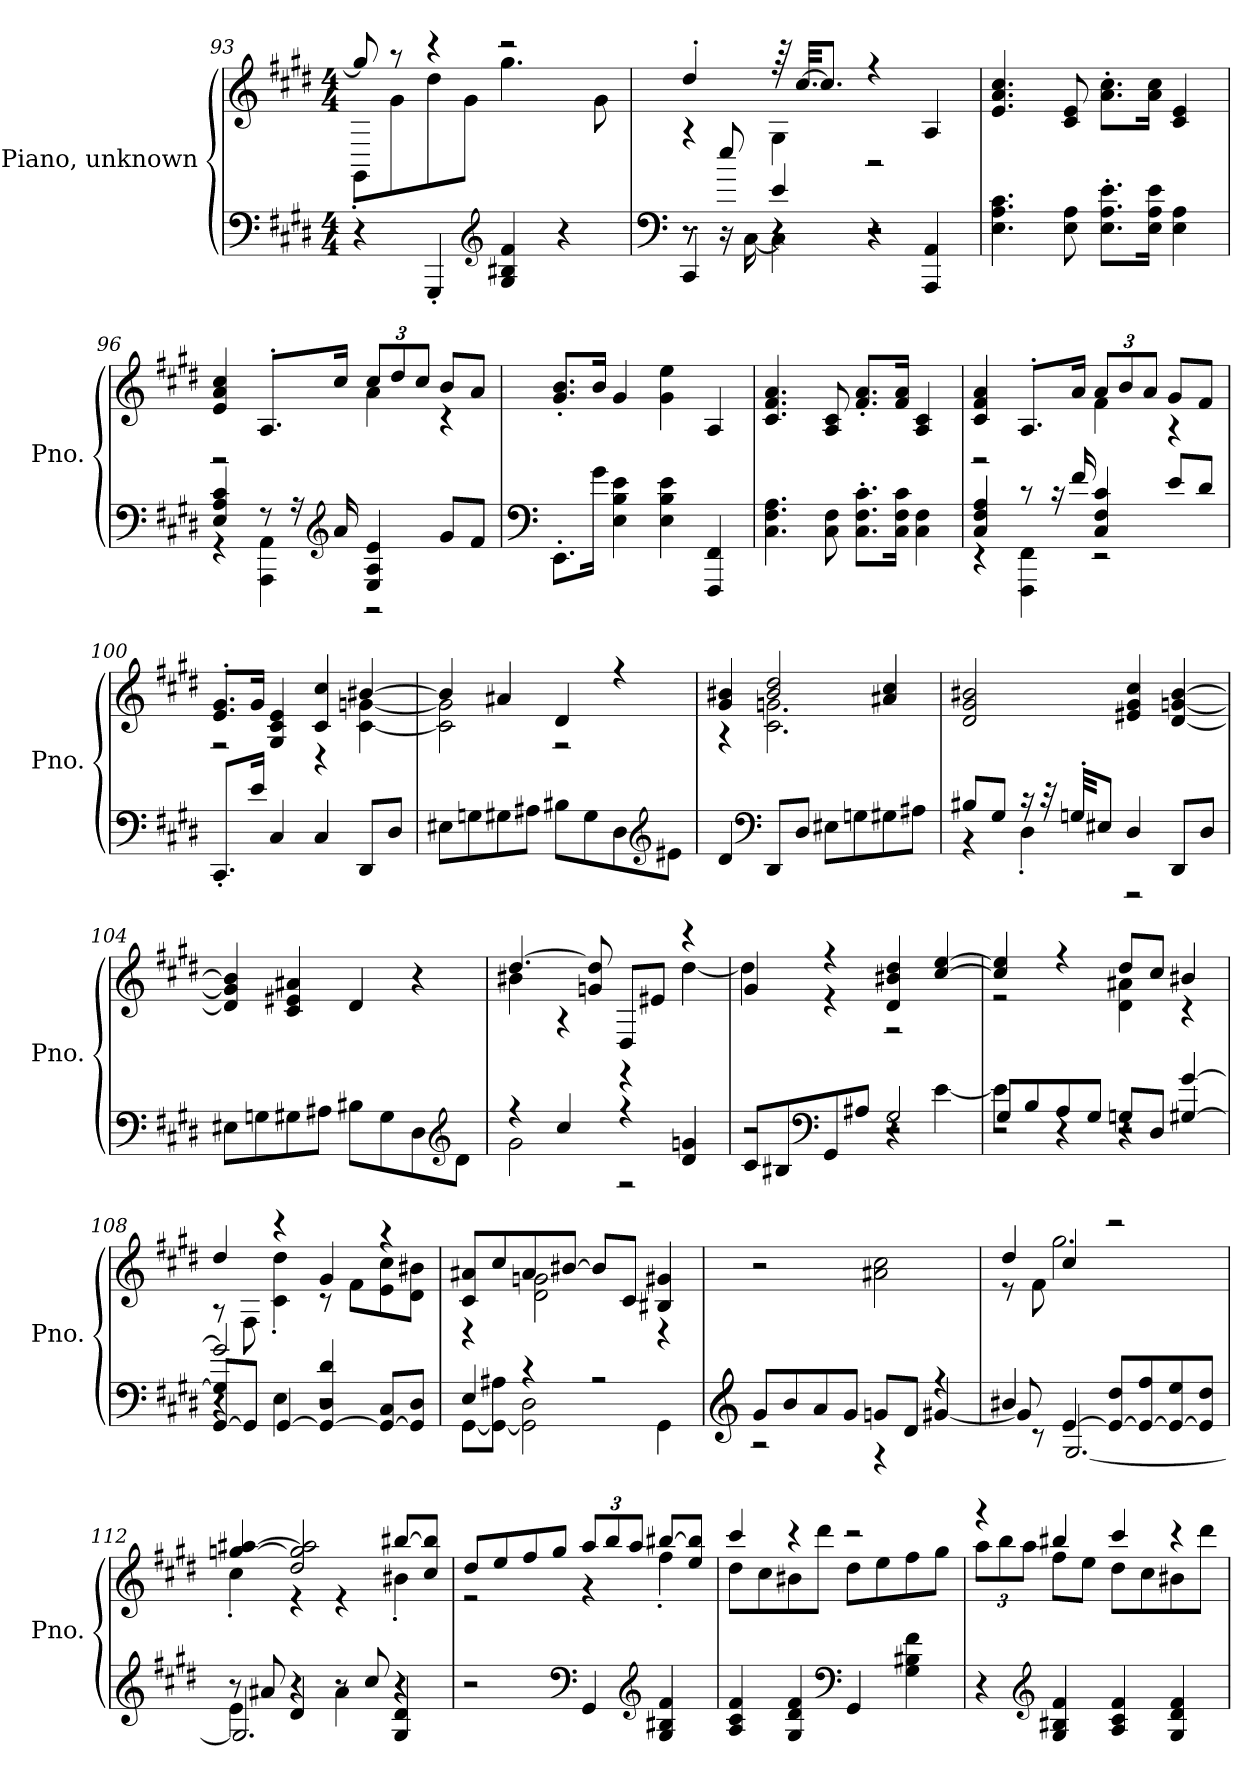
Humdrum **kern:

**kern	**kern
*part1	*part1
*staff2	*staff1
*I"Piano, unknown	*
*I'Pno.	*
*clefF4	*clefG2
*k[f#c#g#d#]	*k[f#c#g#d#]
*M4/4	*M4/4
=93	=93
*	*^
4r	8gg#/]	8GG#'\L
.	8r	8g#\
4GGG#'/	4r	8dd#\
.	.	8g#\J
*clefG2	*	*
4G#/ 4B#X/ 4f#/	2r	4.gg#\
4r	.	.
.	.	8g#\
!!LO:LB:g=z	!!
=94	=94	=94
*clefF4	*	*
*^	*	*
*	*^	*	*
8r	8r	4CC#'/	4dd#'/	4r
8ee/	16r	.	.	.
.	[16C#\	.	.	.
4r	4C#\]	4e/	64r	4G#\
.	.	.	[32.cc#/KKL	.
.	.	.	8.cc#/J]	.
2r	2r	4r	4r	2r
.	.	4AAA/ 4AA/	4A/	.
*v	*v	*v	*	*
*	*v	*v
=95	=95
4.E\ 4.A\ 4.c#\	4.e/ 4.a/ 4.cc#/
8E\ 8A\	8c#/ 8e/
8.E\' 8.A\' 8.e\'L	8.a\' 8.cc#\'L
16E\ 16A\ 16e\Jk	16a\ 16cc#\Jk
4E\ 4A\	4c#/ 4e/
=96	=96
*^	*^
4E/ 4A/ 4c#/	4r	4e/ 4a/ 4cc#/	2r
8r	4AAA\ 4AA\	8.A'/L	.
16r	.	.	.
*clefG2	*	*	*
16a/	.	16cc#/Jk	.
*	*	*Xbrackettup	*
4E/ 4A/ 4e/	2r	12cc#/L	4a\
.	.	12dd#/	.
.	.	12cc#/J	.
8g#/L	.	8b/L	4r
8f#/J	.	8a/J	.
*v	*v	*	*
*	*v	*v
=97	=97
*clefF4	*
8.EE'\L	8.g#/' 8.b/'L
16g#\Jk	16b/Jk
4E\ 4B\ 4e\	4g#/
4E\ 4B\ 4e\	4g#\ 4ee\
4FFF#/ 4FF#/	4A/
!!LO:PB:g=z
=98	=98
4.C#\ 4.F#\ 4.A\	4.c#/ 4.f#/ 4.a/
8C#\ 8F#\	8A/ 8c#/
8.C#\' 8.F#\' 8.c#\'L	8.f#/' 8.a/'L
16C#\ 16F#\ 16c#\Jk	16f#/ 16a/Jk
4C#\ 4F#\	4A/ 4c#/
=99	=99
*^	*^
4C#/ 4F#/ 4A/	4r	4c#/ 4f#/ 4a/	2r
8r	4FFF#\ 4FF#\	8.A'/L	.
16r	.	.	.
16f#/	.	16a/Jk	.
4C#/ 4F#/ 4c#/	2r	12a/L	4f#\
.	.	12b/	.
.	.	12a/J	.
8e/L	.	8g#/L	4r
8d#/J	.	8f#/J	.
*v	*v	*	*
=100	=100	=100
8.CC#'/L	8.e/' 8.g#/'L	2r
16e/Jk	16g#/Jk	.
4C#/	4G#/ 4c#/ 4e/	.
4C#/	4c#/ 4cc#/	4r
8DD#/L	[4b#X/	[4c#\ [4gn\
8D#/J	.	.
=101	=101	=101
8E#X\L	4b#/]	2c#\] 2g\]
8Gn\	.	.
8G#X\	4a#X/	.
8A#X\J	.	.
8B#X\L	4d#/	2r
8G#\	.	.
8D#\	4r	.
*clefG2	*	*
8e#X\J	.	.
!!LO:LB:g=z	!!
=102	=102	=102
4d#/	4g#/ 4b#X/	4r
*clefF4	*	*
8DD#/L	2b#/ 2dd#/	2.c#\ 2.gn\
8D#/J	.	.
8E#X\L	.	.
8Gn\	.	.
8G#X\	4a#X/ 4cc#/	.
8A#X\J	.	.
*	*v	*v
=103	=103
*^	*
8B#X/L	4r	2d#/ 2g#/ 2b#X/
8G#/J	.	.
16r	4D#'\	.
32r	.	.
32Gn'/KKL	.	.
8E#X/J	.	.
4D#/	2r	4e#X/ 4g#/ 4cc#/
8DD#/L	.	[4d#/ [4gn/ [4b#/
8D#/J	.	.
*v	*v	*
=104	=104
8E#X\L	4d#/] 4g/] 4b#/]
8Gn\	.
8G#X\	4c#/ 4e#X/ 4a#X/
8A#X\J	.
8B#X\L	4d#/
8G#\	.
8D#\	4r
*clefG2	*
8d#\J	.
!!LO:LB:g=z
=105	=105
*^	*^
4r	2g#\	[4.dd#/	4b#X\
4cc#/	.	.	4r
.	.	8gn/ 8dd#/]	.
4r	2r	8D#/L	4r
.	.	8e#X/J	.
4d#/ 4gn/	.	4r	[4dd#\
=106	=106	=106	=106
*	*^	*	*
2r	2r	8c#/L	4g#/	4dd#\]
.	.	8B#X/	.	.
*clefF4	*	*	*	*
.	.	8GG#/	4r	4r
.	.	8A#X/J	.	.
2G#/	4r	2r	4d#/ 4b#X/ 4dd#/	2r
.	[4e\	.	[4cc#/ [4ee/	.
=107	=107	=107	=107	=107
2r	4e\]	8G#/L	4cc#/] 4ee/]	2r
.	.	8B/	.	.
.	4r	8A/	4r	.
.	.	8G#/J	.	.
4r	2r	8Gn/L	8dd#/L	4d#\ 4a#X\
.	.	8D#/J	8cc#/J	.
[4g#/	.	[4G#X/	4b#X/	4r
=108	=108	=108	=108	=108
2g#/]	4r	[8GG#/ 8G#/]L	4dd#/	8r
.	.	8GG#/J]	.	8F#\
.	4E\	[4GG#/	4r	4c#\' 4dd#\'
2r	2r	4GG#/_ 4D#/ 4d#/	4g#/	8r
.	.	.	.	8f#\L
.	.	8GG#/_ 8C#/L	4r	8e\ 8cc#\
.	.	8GG#/] 8D#/J	.	8d#\ 8b#X\J
*	*v	*v	*	*
!!LO:LB:g=z	!!
=109	=109	=109	=109
4E/	[8GG#\L	8c#/ 8a#X/L	4r
.	8GG#\_ 8A#X\J	8cc#/	.
4r	2GG#\] 2D#\	8a#/	2d#\ 2gn\
.	.	[8b#X/J	.
2r	.	8b#/L]	.
.	.	8c#/J	.
.	4GG#\	4B#X/ 4g#X/	4r
*	*	*v	*v
=110	=110	=110
*clefG2	*	*
8g#/L	2r	2r
8b/	.	.
8a/	.	.
8g#/J	.	.
8gn/L	4r	2a#X\ 2cc#\
8d#/J	.	.
4r	[4g#X/	.
=111	=111	=111
*	*	*^
4b#X/	8g#/]	4dd#/	8r
.	8r	.	8f#\
[4e/	[2.G#/	4cc#/	2.gg#\
8e/_ 8dd#/L	.	2r	.
8e/_ 8ff#/	.	.	.
8e/_ 8ee/	.	.	.
8e/] 8dd#/J	.	.	.
!!LO:LB:g=z	!!
=112	=112	=112	=112
*	*^	*	*
8r	4e\	2.G#/]	[4ggn/ [4aa#X/	4cc#'\
8a#X/	.	.	.	.
4d#/	4r	.	2dd#/ 2gg/] 2aa#/]	4r
8r	4a#\	.	.	4r
8cc#/	.	.	.	.
4G#/ 4d#/	4r	4r	[8bb#X/L	4b#X'\
.	.	.	8cc#/ 8bb#/]J	.
*v	*v	*v	*	*
=113	=113	=113
2r	8dd#/L	2r
.	8ee/	.
.	8ff#/	.
.	8gg#/J	.
*clefF4	*	*
4GG#/	12aa/L	4r
.	12bb/	.
.	12aa/J	.
*clefG2	*	*
4G#/ 4B#X/ 4f#/	[8bb#X/L	4ff#'\
.	8ee/ 8bb#/]J	.
=114	=114	=114
4A/ 4c#/ 4f#/	4ccc#/	8dd#\L
.	.	8cc#\
4G#/ 4d#/ 4f#/	4r	8b#X\
.	.	8ddd#\J
*clefF4	*	*
4GG#/	2r	8dd#\L
.	.	8ee\
4G#\ 4B#X\ 4f#\	.	8ff#\
.	.	8gg#\J
!!LO:LB:g=z	!!
=115	=115	=115
4r	4r	12aa\L
.	.	12bb\
.	.	12aa\J
*clefG2	*	*
4G#/ 4B#X/ 4f#/	4bb#X/	8ff#\L
.	.	8ee\J
4A/ 4c#/ 4f#/	4ccc#/	8dd#\L
.	.	8cc#\
4G#/ 4d#/ 4f#/	4r	8b#X\
.	.	8ddd#\J
*	*v	*v
=	=
*-	*-
